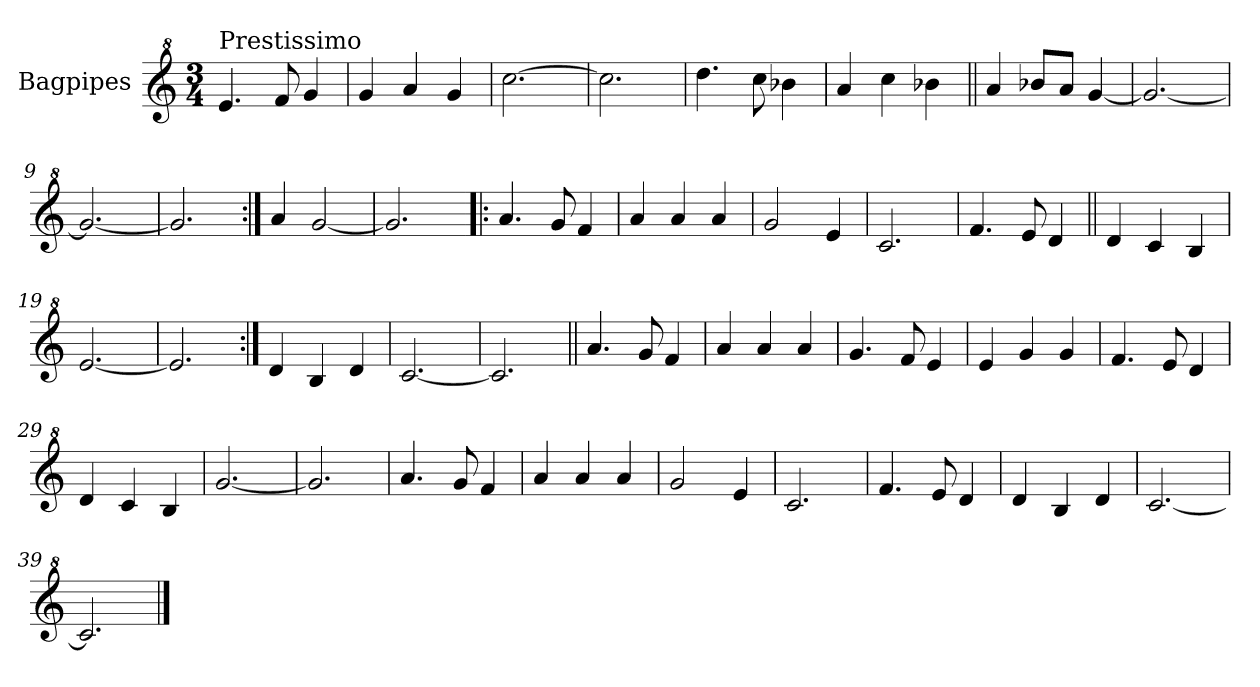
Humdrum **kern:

**kern
*part1
*staff1
*I"Bagpipes
*I'Bag
*clefG^2
*k[]
*C:
*M3/4
=1
!LO:TX:a:t=Prestissimo
4.ee/
8ff/
4gg/
=2
4gg/
4aa/
4gg/
=3
[2.ccc\
=4
2.ccc\]
=5
4.ddd\
8ccc\
4bb-X\
=6
4aa/
4ccc\
4bb-X\
=7||
4aa/
8bb-X/L
8aa/J
[4gg/
=8
2.gg/_
=9
2.gg/_
=10
2.gg/]
=11:|!
4aa/
[2gg/
=12
2.gg/]
=13!|:
4.aa/
8gg/
4ff/
!!LO:LB:g=z
=14
4aa/
4aa/
4aa/
=15
2gg/
4ee/
=16
2.cc/
=17
4.ff/
8ee/
4dd/
=18||
4dd/
4cc/
4b/
=19
[2.ee/
=20
2.ee/]
=21:|!
4dd/
4b/
4dd/
=22
[2.cc/
=23
2.cc/]
=24||
4.aa/
8gg/
4ff/
=25
4aa/
4aa/
4aa/
=26
4.gg/
8ff/
4ee/
=27
4ee/
4gg/
4gg/
!!LO:LB:g=z
=28
4.ff/
8ee/
4dd/
=29
4dd/
4cc/
4b/
=30
[2.gg/
=31
2.gg/]
=32
4.aa/
8gg/
4ff/
=33
4aa/
4aa/
4aa/
=34
2gg/
4ee/
=35
2.cc/
=36
4.ff/
8ee/
4dd/
=37
4dd/
4b/
4dd/
=38
[2.cc/
=39
2.cc/]
==
*-
